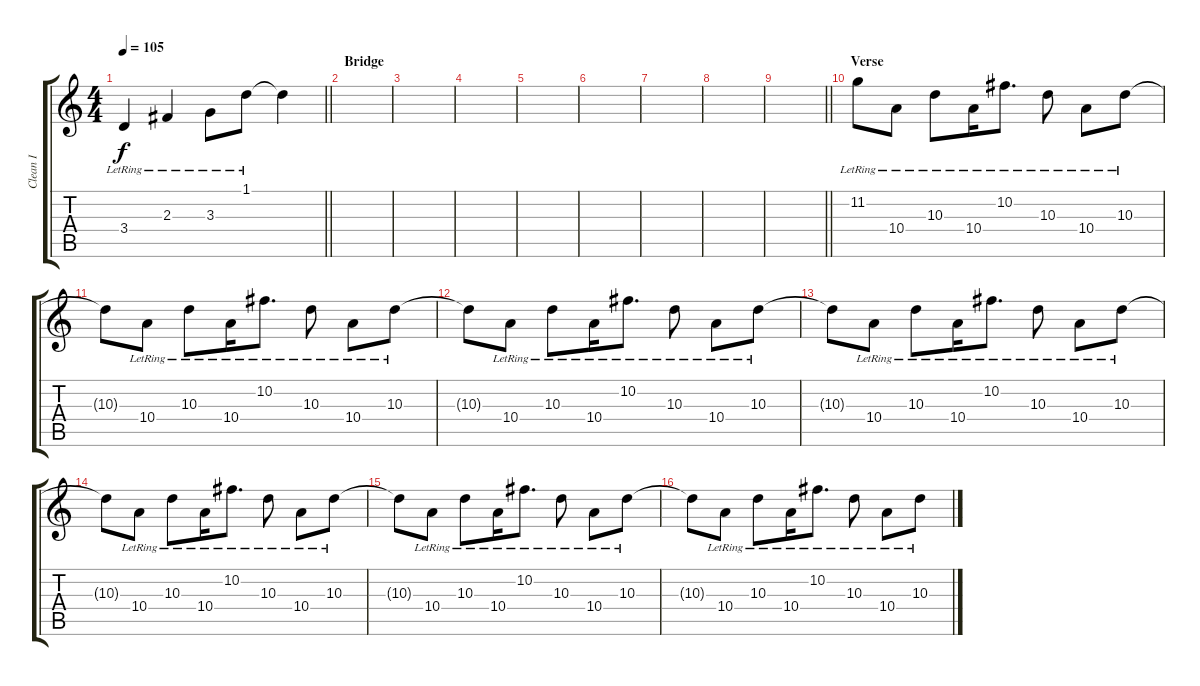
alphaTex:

\track ("Clean I" "Clean I") {instrument acousticguitarsteel}
\staff {score tabs}
\tuning (Db4 Ab3 E3 B2 Gb2 B1) {hide}
\ts (4 4)
\tempo 105
\clef g2
\barLineRight lightlight
\ks c
3.4{lr}.4{dy f} 2.3{lr}.4 3.3{lr}.8 1.1{lr}.8 1.1{t}.4 |
\section ("" "Bridge")
|
|
|
|
|
|
|
\barLineRight lightlight
|
\section ("" "Verse")
11.2{lr}.8 10.4{lr}.8 10.3{lr}.8 10.4{lr}.16 10.2{lr}.8{d} 10.3{lr}.8 10.4{lr}.8 10.3{lr}.8 |
10.3{t}.8 10.4{lr}.8 10.3{lr}.8 10.4{lr}.16 10.2{lr}.8{d} 10.3{lr}.8 10.4{lr}.8 10.3{lr}.8 |
10.3{t}.8 10.4{lr}.8 10.3{lr}.8 10.4{lr}.16 10.2{lr}.8{d} 10.3{lr}.8 10.4{lr}.8 10.3{lr}.8 |
10.3{t}.8 10.4{lr}.8 10.3{lr}.8 10.4{lr}.16 10.2{lr}.8{d} 10.3{lr}.8 10.4{lr}.8 10.3{lr}.8 |
10.3{t}.8 10.4{lr}.8 10.3{lr}.8 10.4{lr}.16 10.2{lr}.8{d} 10.3{lr}.8 10.4{lr}.8 10.3{lr}.8 |
10.3{t}.8 10.4{lr}.8 10.3{lr}.8 10.4{lr}.16 10.2{lr}.8{d} 10.3{lr}.8 10.4{lr}.8 10.3{lr}.8 |
10.3{t}.8 10.4{lr}.8 10.3{lr}.8 10.4{lr}.16 10.2{lr}.8{d} 10.3{lr}.8 10.4{lr}.8 10.3{lr}.8
